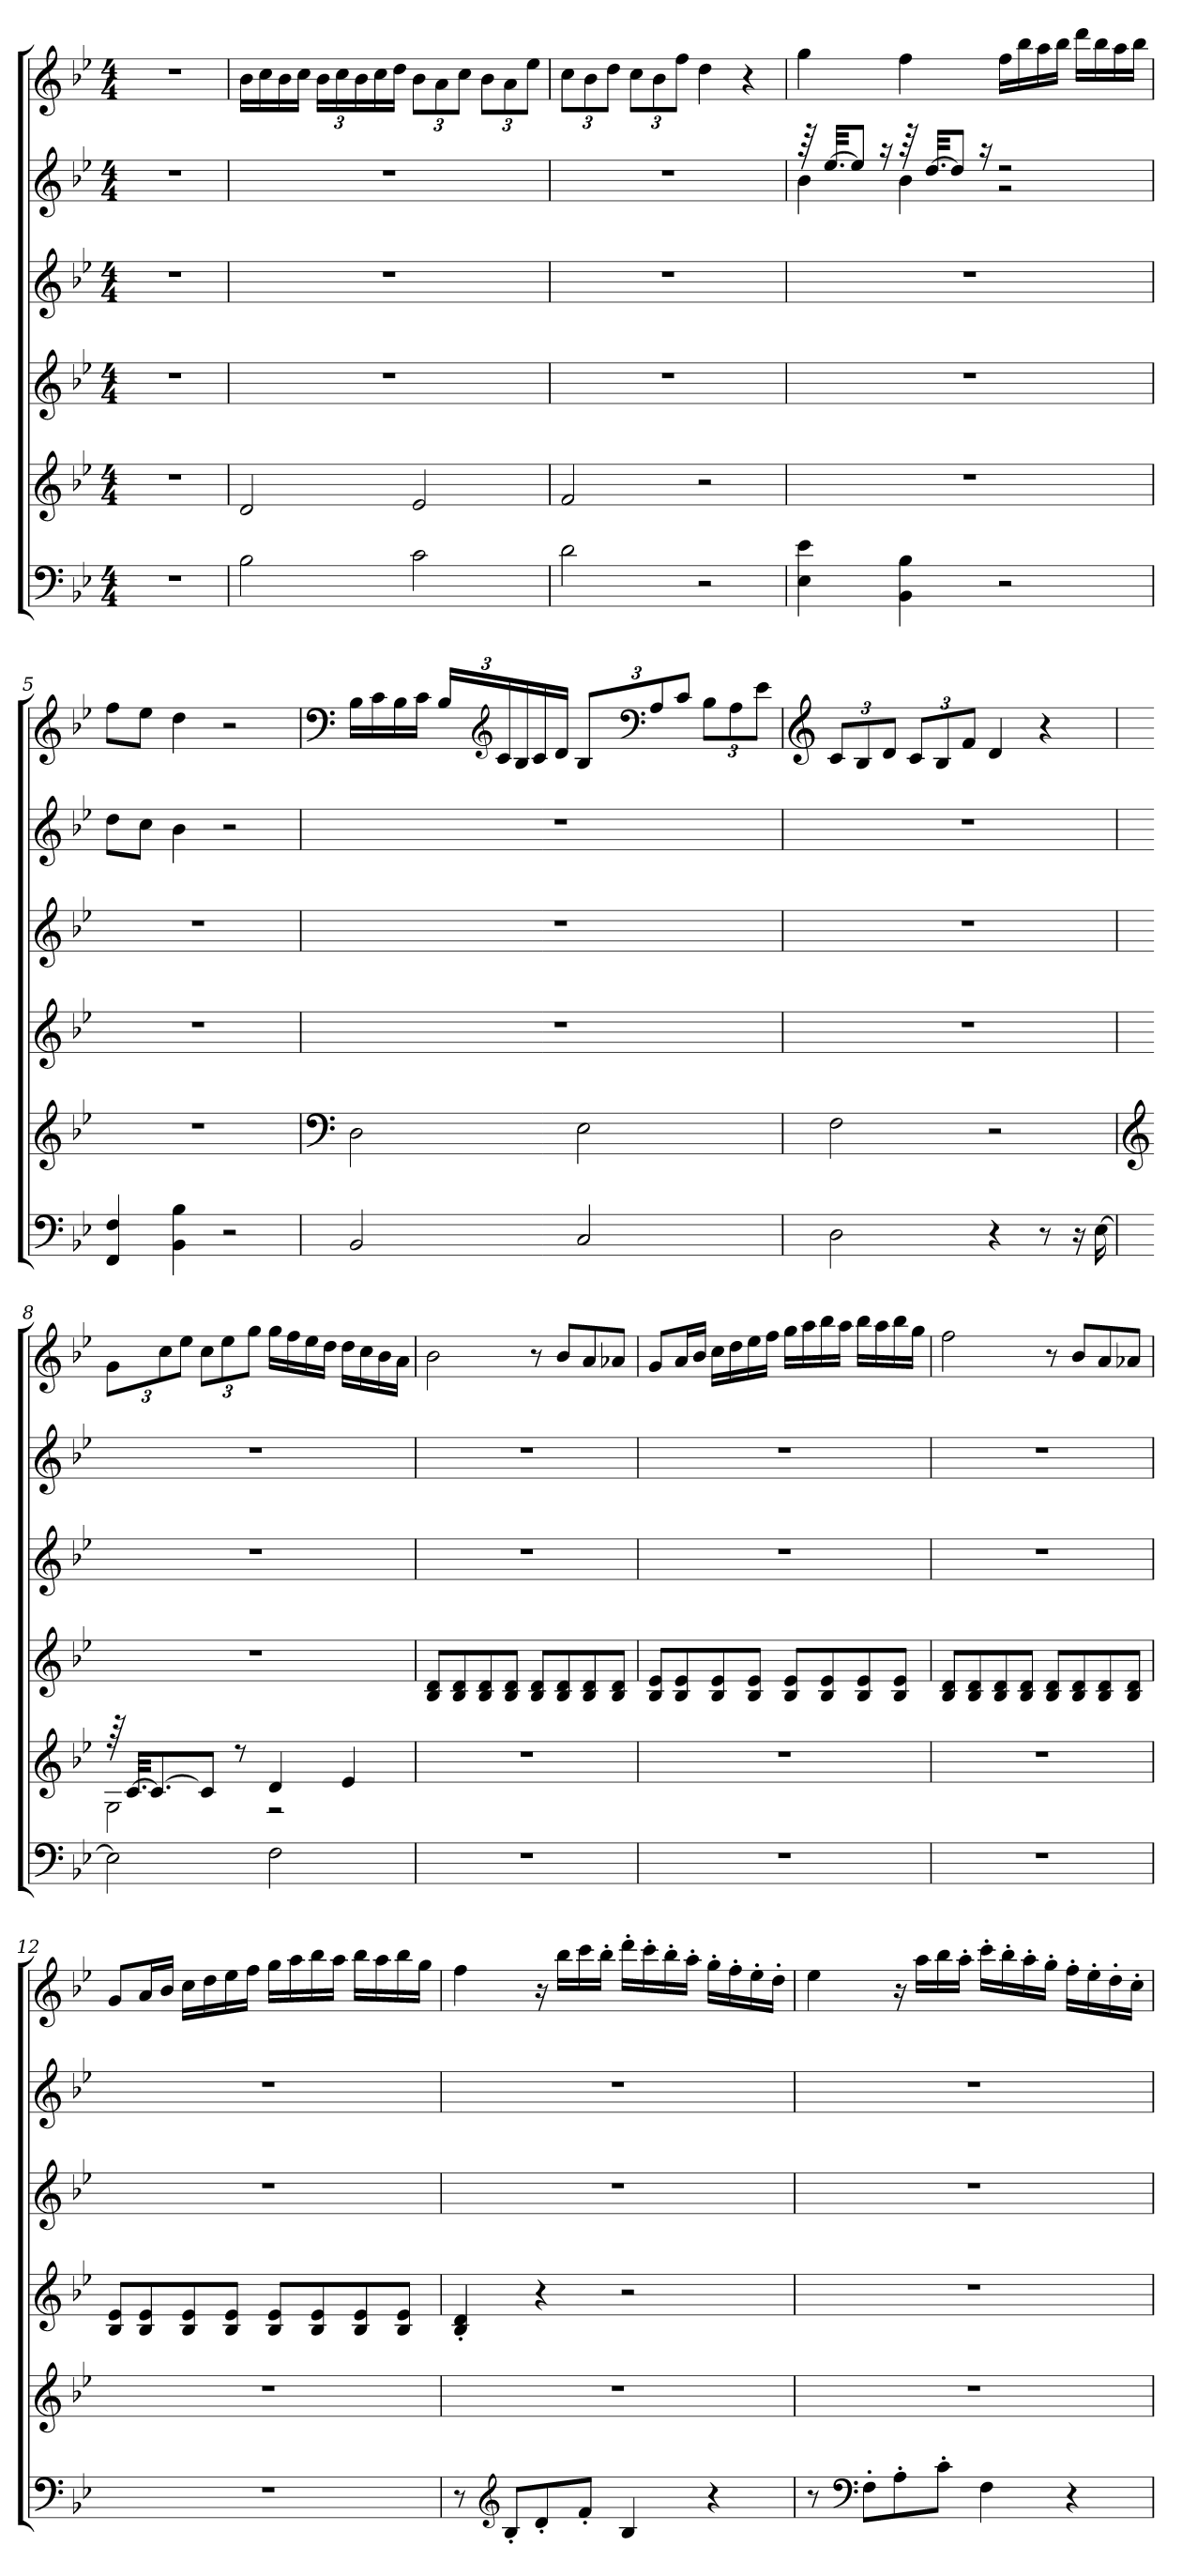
**kern	**kern	**kern	**kern	**kern	**kern
*part5	*part4	*part3	*part2	*part2	*part1
*staff6	*staff5	*staff4	*staff3	*staff2	*staff1
*clefF4	*clefG2	*clefG2	*clefG2	*clefG2	*clefG2
*k[b-e-]	*k[b-e-]	*k[b-e-]	*k[b-e-]	*k[b-e-]	*k[b-e-]
*M4/4	*M4/4	*M4/4	*M4/4	*M4/4	*M4/4
*MM120	*MM120	*MM120	*MM120	*MM120	*MM120
=1	=1	=1	=1	=1	=1
1r	1r	1r	1r	1r	1r
=2	=2	=2	=2	=2	=2
*	*	*	*	*	*MM145
2B-\	2d/	1r	1r	1r	16b-\LL
.	.	.	.	.	16cc\
.	.	.	.	.	16b-\
.	.	.	.	.	16cc\JJ
*	*	*	*	*	*Xbrackettup
.	.	.	.	.	24b-\LL
.	.	.	.	.	24cc\
.	.	.	.	.	24b-\
.	.	.	.	.	16cc\
.	.	.	.	.	16dd\JJ
*	*	*	*	*	*MM147
2c\	2e-/	.	.	.	12b-\L
.	.	.	.	.	12a\
.	.	.	.	.	12cc\J
.	.	.	.	.	12b-\L
.	.	.	.	.	12a\
.	.	.	.	.	12ee-\J
=3	=3	=3	=3	=3	=3
*	*	*	*	*	*MM147
2d\	2f/	1r	1r	1r	12cc\L
.	.	.	.	.	12b-\
.	.	.	.	.	12dd\J
.	.	.	.	.	12cc\L
.	.	.	.	.	12b-\
.	.	.	.	.	12ff\J
2r	2r	.	.	.	4dd\
.	.	.	.	.	4r
!!LO:LB:g=z
=4	=4	=4	=4	=4	=4
*	*	*	*	*^	*
4E-\ 4e-\	1r	1r	1r	64r	4b-\	4gg\
.	.	.	.	[32.ee-/KKL	.	.
.	.	.	.	8ee-/J]	.	.
.	.	.	.	16r	.	.
4BB-\ 4B-\	.	.	.	64r	4b-\	4ff\
.	.	.	.	[32.dd/KKL	.	.
.	.	.	.	8dd/J]	.	.
.	.	.	.	16r	.	.
*	*	*	*	*	*	*MM145
2r	.	.	.	2r	2r	16ff\LL
.	.	.	.	.	.	16bb-\
.	.	.	.	.	.	16aa\
.	.	.	.	.	.	16bb-\JJ
.	.	.	.	.	.	16ddd\LL
.	.	.	.	.	.	16bb-\
.	.	.	.	.	.	16aa\
.	.	.	.	.	.	16bb-\JJ
*	*	*	*	*v	*v	*
=5	=5	=5	=5	=5	=5
4FF/ 4F/	1r	1r	1r	8dd\L	8ff\L
.	.	.	.	8cc\J	8ee-\J
4BB-\ 4B-\	.	.	.	4b-\	4dd\
2r	.	.	.	2r	2r
!!LO:PB:g=z
=6	=6	=6	=6	=6	=6
*	*clefF4	*	*	*	*clefF4
2BB-/	2D\	1r	1r	1r	16B-\LL
.	.	.	.	.	16c\
.	.	.	.	.	16B-\
.	.	.	.	.	16c\JJ
.	.	.	.	.	24B-/LL
*	*	*	*	*	*clefG2
.	.	.	.	.	24c/
.	.	.	.	.	24B-/
.	.	.	.	.	16c/
.	.	.	.	.	16d/JJ
*	*	*	*	*	*MM145
2C/	2E-\	.	.	.	12B-/L
*	*	*	*	*	*clefF4
.	.	.	.	.	12A/
.	.	.	.	.	12c/J
.	.	.	.	.	12B-\L
.	.	.	.	.	12A\
.	.	.	.	.	12e-\J
=7	=7	=7	=7	=7	=7
*	*	*	*	*	*clefG2
*	*	*	*	*	*MM145
2D\	2F\	1r	1r	1r	12c/L
.	.	.	.	.	12B-/
.	.	.	.	.	12d/J
.	.	.	.	.	12c/L
.	.	.	.	.	12B-/
*	*	*	*	*	*MM141
.	.	.	.	.	12f/J
4r	2r	.	.	.	4d/
8r	.	.	.	.	4r
16r	.	.	.	.	.
[16E-\	.	.	.	.	.
!!LO:LB:g=z
=8	=8	=8	=8	=8	=8
*	*clefG2	*	*	*	*
*	*^	*	*	*	*
2E-\]	64r	2G\	1r	1r	1r	12g\L
.	[32.c/KKL	.	.	.	.	.
.	8.c/_	.	.	.	.	.
.	.	.	.	.	.	12cc\
.	.	.	.	.	.	12ee-\J
.	8c/J]	.	.	.	.	12cc\L
.	.	.	.	.	.	12ee-\
.	8r	.	.	.	.	.
.	.	.	.	.	.	12gg\J
*	*	*	*	*	*	*MM147
2F\	4d/	2r	.	.	.	16gg\LL
.	.	.	.	.	.	16ff\
.	.	.	.	.	.	16ee-\
.	.	.	.	.	.	16dd\JJ
.	4e-/	.	.	.	.	16dd\LL
.	.	.	.	.	.	16cc\
.	.	.	.	.	.	16b-\
*	*	*	*	*	*	*MM145
.	.	.	.	.	.	16a\JJ
*	*v	*v	*	*	*	*
=9	=9	=9	=9	=9	=9
1r	1r	8B-/ 8d/L	1r	1r	2b-\
.	.	8B-/ 8d/	.	.	.
.	.	8B-/ 8d/	.	.	.
.	.	8B-/ 8d/J	.	.	.
.	.	8B-/ 8d/L	.	.	8r
.	.	8B-/ 8d/	.	.	8b-/L
.	.	8B-/ 8d/	.	.	8a/
.	.	8B-/ 8d/J	.	.	8a-X/J
!!LO:PB:g=z
=10	=10	=10	=10	=10	=10
1r	1r	8B-/ 8e-/L	1r	1r	8g/L
.	.	8B-/ 8e-/	.	.	16a/L
.	.	.	.	.	16b-/JJ
.	.	8B-/ 8e-/	.	.	16cc\LL
.	.	.	.	.	16dd\
.	.	8B-/ 8e-/J	.	.	16ee-\
.	.	.	.	.	16ff\JJ
.	.	8B-/ 8e-/L	.	.	16gg\LL
.	.	.	.	.	16aa\
.	.	8B-/ 8e-/	.	.	16bb-\
.	.	.	.	.	16aa\JJ
.	.	8B-/ 8e-/	.	.	16bb-\LL
.	.	.	.	.	16aa\
.	.	8B-/ 8e-/J	.	.	16bb-\
.	.	.	.	.	16gg\JJ
=11	=11	=11	=11	=11	=11
1r	1r	8B-/ 8d/L	1r	1r	2ff\
.	.	8B-/ 8d/	.	.	.
.	.	8B-/ 8d/	.	.	.
.	.	8B-/ 8d/J	.	.	.
.	.	8B-/ 8d/L	.	.	8r
.	.	8B-/ 8d/	.	.	8b-/L
.	.	8B-/ 8d/	.	.	8a/
.	.	8B-/ 8d/J	.	.	8a-X/J
!!LO:LB:g=z
=12	=12	=12	=12	=12	=12
1r	1r	8B-/ 8e-/L	1r	1r	8g/L
.	.	8B-/ 8e-/	.	.	16a/L
.	.	.	.	.	16b-/JJ
.	.	8B-/ 8e-/	.	.	16cc\LL
.	.	.	.	.	16dd\
.	.	8B-/ 8e-/J	.	.	16ee-\
.	.	.	.	.	16ff\JJ
.	.	8B-/ 8e-/L	.	.	16gg\LL
.	.	.	.	.	16aa\
.	.	8B-/ 8e-/	.	.	16bb-\
.	.	.	.	.	16aa\JJ
.	.	8B-/ 8e-/	.	.	16bb-\LL
.	.	.	.	.	16aa\
.	.	8B-/ 8e-/J	.	.	16bb-\
.	.	.	.	.	16gg\JJ
=13	=13	=13	=13	=13	=13
*	*	*	*	*	*MM144
8r	1r	4B-/' 4d/'	1r	1r	4ff\
*clefG2	*	*	*	*	*
8B-'/L	.	.	.	.	.
8d'/	.	4r	.	.	16r
.	.	.	.	.	16bb-\LL
8f'/J	.	.	.	.	16ccc\
.	.	.	.	.	16bb-'\JJ
4B-/	.	2r	.	.	16ddd'\LL
.	.	.	.	.	16ccc'\
.	.	.	.	.	16bb-'\
.	.	.	.	.	16aa'\JJ
4r	.	.	.	.	16gg'\LL
.	.	.	.	.	16ff'\
.	.	.	.	.	16ee-'\
.	.	.	.	.	16dd'\JJ
!!LO:PB:g=z
=14	=14	=14	=14	=14	=14
*	*	*	*	*	*MM144
8r	1r	1r	1r	1r	4ee-\
*clefF4	*	*	*	*	*
8F'\L	.	.	.	.	.
8A'\	.	.	.	.	16r
.	.	.	.	.	16aa\LL
8c'\J	.	.	.	.	16bb-\
.	.	.	.	.	16aa'\JJ
4F\	.	.	.	.	16ccc'\LL
.	.	.	.	.	16bb-'\
.	.	.	.	.	16aa'\
.	.	.	.	.	16gg'\JJ
4r	.	.	.	.	16ff'\LL
.	.	.	.	.	16ee-'\
.	.	.	.	.	16dd'\
.	.	.	.	.	16cc'\JJ
=	=	=	=	=	=
*-	*-	*-	*-	*-	*-
